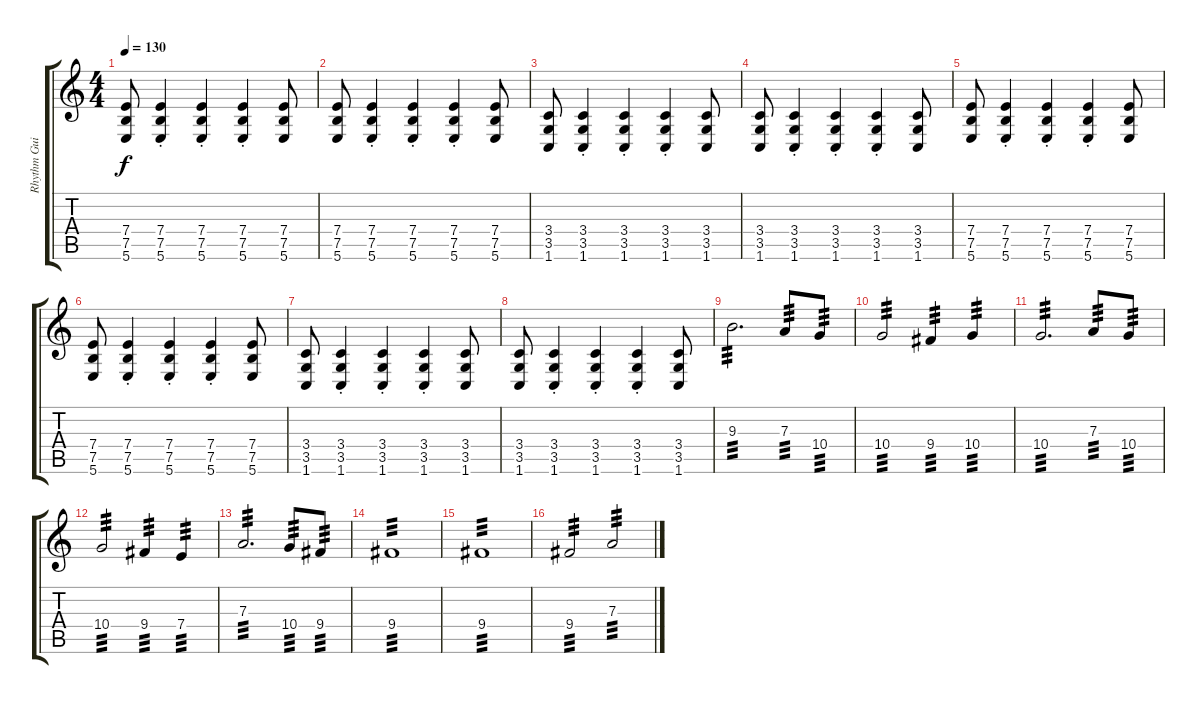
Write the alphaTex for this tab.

\track ("Rhythm Guitar - Johan Söderberg" "Rhythm Gui") {instrument distortionguitar}
\staff {score tabs}
\tuning (B3 Gb3 D3 A2 E2 B1) {hide}
\ts (4 4)
\tempo 130
\clef g2
\ks c
(7.4 7.5 5.6).8{dy f} (7.4{st} 7.5{st} 5.6{st}).4 (7.4{st} 7.5{st} 5.6{st}).4 (7.4{st} 7.5{st} 5.6{st}).4 (7.4 7.5 5.6).8 |
(7.4 7.5 5.6).8 (7.4{st} 7.5{st} 5.6{st}).4 (7.4{st} 7.5{st} 5.6{st}).4 (7.4{st} 7.5{st} 5.6{st}).4 (7.4 7.5 5.6).8 |
(3.4 3.5 1.6).8 (3.4{st} 3.5{st} 1.6{st}).4 (3.4{st} 3.5{st} 1.6{st}).4 (3.4{st} 3.5{st} 1.6{st}).4 (3.4 3.5 1.6).8 |
(3.4 3.5 1.6).8 (3.4{st} 3.5{st} 1.6{st}).4 (3.4{st} 3.5{st} 1.6{st}).4 (3.4{st} 3.5{st} 1.6{st}).4 (3.4 3.5 1.6).8 |
(7.4 7.5 5.6).8 (7.4{st} 7.5{st} 5.6{st}).4 (7.4{st} 7.5{st} 5.6{st}).4 (7.4{st} 7.5{st} 5.6{st}).4 (7.4 7.5 5.6).8 |
(7.4 7.5 5.6).8 (7.4{st} 7.5{st} 5.6{st}).4 (7.4{st} 7.5{st} 5.6{st}).4 (7.4{st} 7.5{st} 5.6{st}).4 (7.4 7.5 5.6).8 |
(3.4 3.5 1.6).8 (3.4{st} 3.5{st} 1.6{st}).4 (3.4{st} 3.5{st} 1.6{st}).4 (3.4{st} 3.5{st} 1.6{st}).4 (3.4 3.5 1.6).8 |
(3.4 3.5 1.6).8 (3.4{st} 3.5{st} 1.6{st}).4 (3.4{st} 3.5{st} 1.6{st}).4 (3.4{st} 3.5{st} 1.6{st}).4 (3.4 3.5 1.6).8 |
9.3.2{d tp 3} 7.3.8{tp 3} 10.4.8{tp 3} |
10.4.2{tp 3} 9.4.4{tp 3} 10.4.4{tp 3} |
10.4.2{d tp 3} 7.3.8{tp 3} 10.4.8{tp 3} |
10.4.2{tp 3} 9.4.4{tp 3} 7.4.4{tp 3} |
7.3.2{d tp 3} 10.4.8{tp 3} 9.4.8{tp 3} |
9.4.1{tp 3} |
9.4.1{tp 3} |
9.4.2{tp 3} 7.3.2{tp 3}
